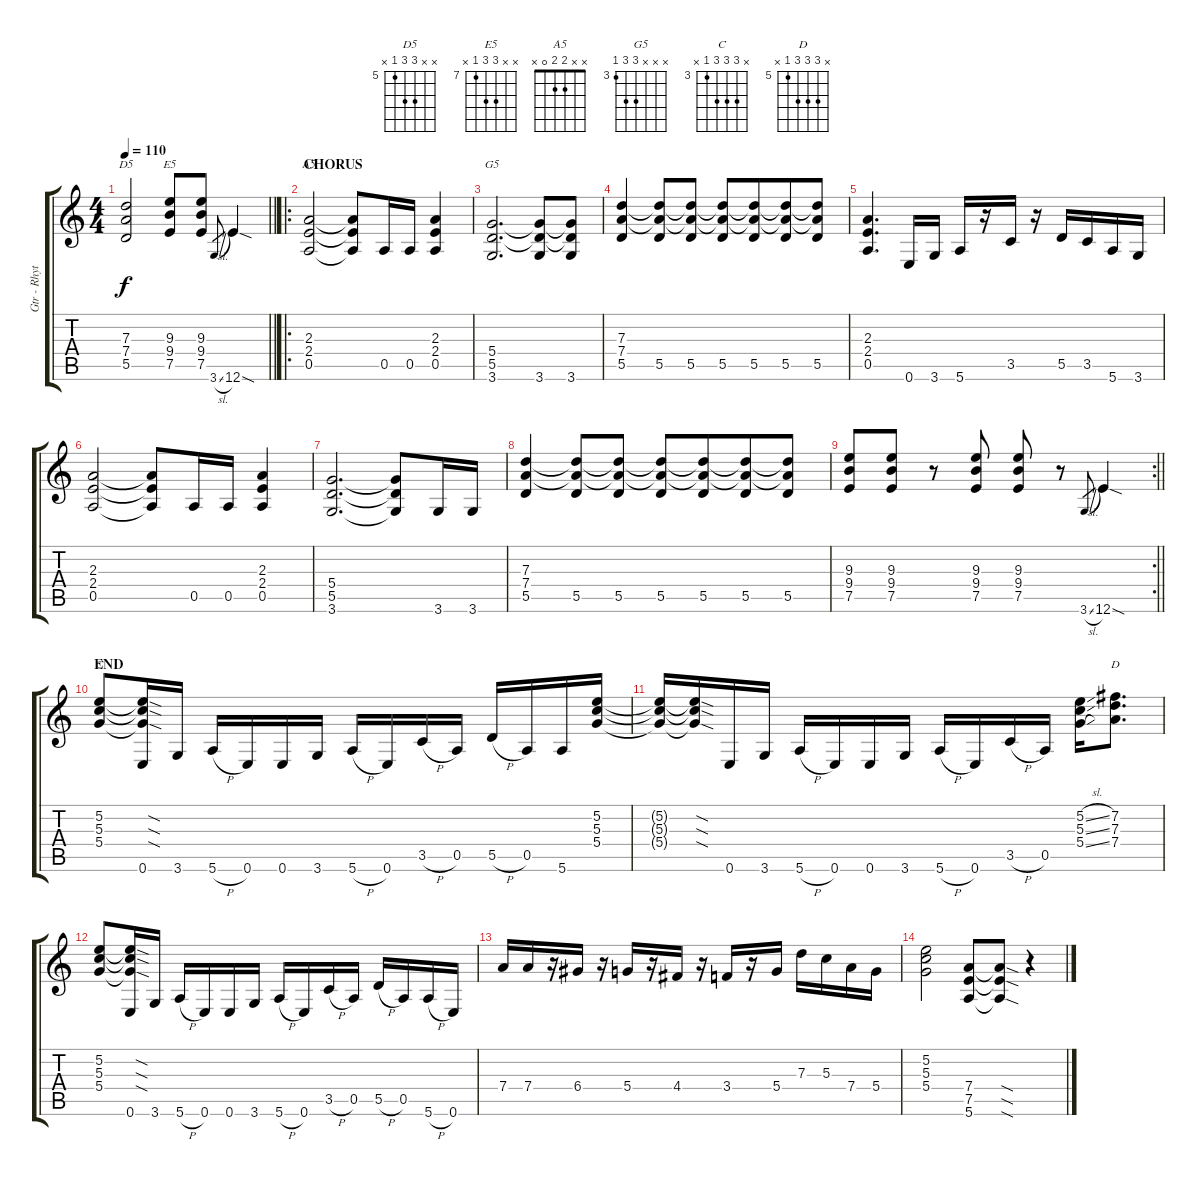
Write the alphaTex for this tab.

\track ("Gtr - Rhythm" "Gtr - Rhyt") {instrument overdrivenguitar}
\staff {score tabs}
\tuning (E4 B3 G3 D3 A2 E2) {hide}
\chord ("D5" x x 7 7 5 x) {firstfret 5}
\chord ("E5" x x 9 9 7 x) {firstfret 7}
\chord ("A5" x x 2 2 0 x)
\chord ("G5" x x x 5 5 3) {firstfret 3}
\chord ("C" x 5 5 5 3 x) {firstfret 3}
\chord ("D" x 7 7 7 5 x) {firstfret 5}
\ts (4 4)
\tempo 110
\clef g2
\barLineRight lightlight
\ks aminor
(7.3 7.4 5.5).2{ch "D5" dy f} (9.3 9.4 7.5).8{ch "E5"} (9.3 9.4 7.5).8 3.6{sl}.8{gr} 12.6{sod}.4 |
\ro
\section ("" "CHORUS")
(2.3 2.4 0.5).2{ch "A5"} (2.3{t} 2.4{t} 0.5{t}).8 0.5.16 0.5.16 (2.3 2.4 0.5).4 |
(5.4 5.5 3.6).2{d ch "G5"} (5.4{t} 5.5{t} 3.6).8 (5.4{t} 5.5{t} 3.6).8 |
(7.3 7.4 5.5).4 (7.3{t} 7.4{t} 5.5).8 (7.3{t} 7.4{t} 5.5).8 (7.3{t} 7.4{t} 5.5).8 (7.3{t} 7.4{t} 5.5).8{beam merge} (7.3{t} 7.4{t} 5.5).8 (7.3{t} 7.4{t} 5.5).8 |
(2.3 2.4 0.5).4{d} 0.6.16 3.6.16 5.6.16 r.16 3.5.16 r.16 5.5.16 3.5.16 5.6.16 3.6.16 |
(2.3 2.4 0.5).2 (2.3{t} 2.4{t} 0.5{t}).8 0.5.16 0.5.16 (2.3 2.4 0.5).4 |
(5.4 5.5 3.6).2{d} (5.4{t} 5.5{t} 3.6{t}).8 3.6.16 3.6.16 |
(7.3 7.4 5.5).4 (7.3{t} 7.4{t} 5.5).8 (7.3{t} 7.4{t} 5.5).8 (7.3{t} 7.4{t} 5.5).8 (7.3{t} 7.4{t} 5.5).8{beam merge} (7.3{t} 7.4{t} 5.5).8 (7.3{t} 7.4{t} 5.5).8 |
\rc 2
\barLineRight lightlight
(9.3 9.4 7.5).8 (9.3 9.4 7.5).8 r.8 (9.3 9.4 7.5).8 (9.3 9.4 7.5).8 r.8 3.6{sl}.8{gr} 12.6{sod}.4 |
\section ("" "END")
(5.2 5.3 5.4).8{ch "C"} (5.2{sod t} 5.3{sod t} 5.4{sod t} 0.6).16 3.6.16 5.6{h}.16 0.6.16 0.6.16 3.6.16 5.6{h}.16 0.6.16 3.5{h}.16 0.5.16 5.5{h}.16 0.5.16 5.6.16 (5.2 5.3 5.4).16 |
(5.2{t} 5.3{t} 5.4{t}).16 (5.2{sod t} 5.3{sod t} 5.4{sod t}).16 0.6.16 3.6.16 5.6{h}.16 0.6.16 0.6.16 3.6.16 5.6{h}.16 0.6.16 3.5{h}.16 0.5.16 (5.2{sl} 5.3{sl} 5.4{sl}).16 (7.2 7.3 7.4).8{d ch "D"} |
(5.2 5.3 5.4).8 (5.2{sod t} 5.3{sod t} 5.4{sod t} 0.6).16 3.6.16 5.6{h}.16 0.6.16 0.6.16 3.6.16 5.6{h}.16 0.6.16 3.5{h}.16 0.5.16 5.5{h}.16 0.5.16 5.6{h}.16 0.6.16 |
7.4.16 7.4.16 r.16 6.4.16 r.16 5.4.16 r.16 4.4.16 r.16 3.4.16 r.16 5.4.16 7.3.16 5.3.16 7.4.16 5.4.16 |
(5.2 5.3 5.4).2 (7.4 7.5 5.6).8 (7.4{sod t} 7.5{sod t} 5.6{sod t}).8 r.4
